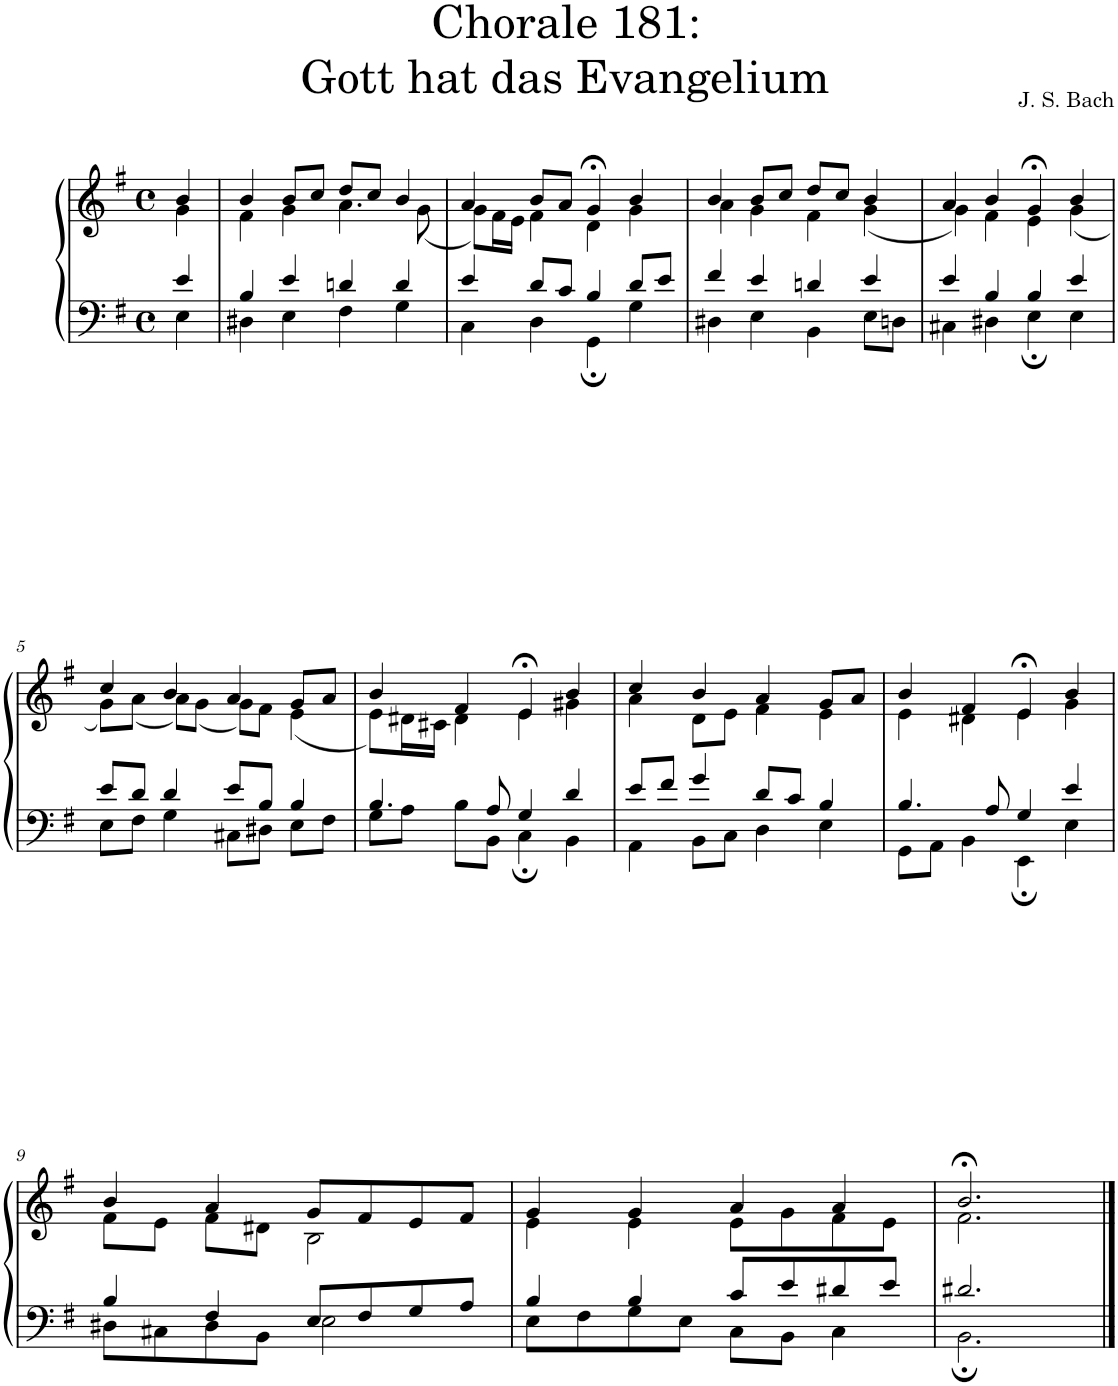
**kern	**kern
*part1	*part1
*staff2	*staff1
*I"S,A	*
*clefF4	*clefG2
*k[f#]	*k[f#]
*M4/4	*M4/4
*met(c)	*met(c)
=	=
*^	*^
4e/	4E\	4b/	4g\
=1	=1	=1	=1
4B/	4D#X\	4b/	4f#\
4e/	4E\	8b/L	4g\
.	.	8cc/J	.
4dn/	4F#\	8dd/L	4.a\
.	.	8cc/J	.
4d/	4G\	4b/	.
.	.	.	(<8g\
=2	=2	=2	=2
4e/	4C\	4a/	8g\L)
.	.	.	16f#\L
.	.	.	16e\JJ
8d/L	4D\	8b/L	4f#\
8c/J	.	8a/J	.
4B/	4GG;\	4g;</	4d\
8d/L	4G\	4b/	4g\
8e/J	.	.	.
=3	=3	=3	=3
4f#/	4D#X\	4b/	4a\
4e/	4E\	8b/L	4g\
.	.	8cc/J	.
4dn/	4BB\	8dd/L	4f#\
.	.	8cc/J	.
4e/	8E\L	4b/	(<4g\
.	8Dn\J	.	.
=4	=4	=4	=4
4e/	4C#X\	4a/	4g\)
4B/	4D#X\	4b/	4f#\
4B/	4E;\	4g;</	4e\
4e/	4E\	4b/	(<4g\
!!LO:LB:g=z	!!
=5	=5	=5	=5
8e/L	8E\L	4cc/	8g\L)
8d/J	8F#\J	.	(<8a\J
4d/	4G\	4b/	8a\L)
.	.	.	(<8g\J
8e/L	8C#X\L	4a/	8g\L)
8B/J	8D#X\J	.	8f#\J
4B/	8E\L	8g/L	(<4e\
.	8F#\J	8a/J	.
=6	=6	=6	=6
4.B/	8G\L	4b/	8e\L)
.	8A\J	.	16d#X\L
.	.	.	16c#X\JJ
.	8B\L	4f#/	4d#\
8A/	8BB\J	.	.
4G/	4C;\	4e;</	4e\
4d/	4BB\	4b/	4g#X\
=7	=7	=7	=7
8e/L	4AA\	4cc/	4a\
8f#/J	.	.	.
4g/	8BB\L	4b/	8d\L
.	8C\J	.	8e\J
8d/L	4D\	4a/	4f#\
8c/J	.	.	.
4B/	4E\	8g/L	4e\
.	.	8a/J	.
=8	=8	=8	=8
4.B/	8GG\L	4b/	4e\
.	8AA\J	.	.
.	4BB\	4f#/	4d#X\
8A/	.	.	.
4G/	4EE;\	4e;</	4e\
4e/	4E\	4b/	4g\
!!LO:LB:g=z	!!
=9	=9	=9	=9
4B/	8D#X\L	4b/	8f#\L
.	8C#X\	.	8e\J
4F#/	8D#\	4a/	8f#\L
.	8BB\J	.	8d#X\J
8E/L	2E\	8g/L	2B\
8F#/	.	8f#/	.
8G/	.	8e/	.
8A/J	.	8f#/J	.
=10	=10	=10	=10
4B/	8E\L	4g/	4e\
.	8F#\	.	.
4B/	8G\	4g/	4e\
.	8E\J	.	.
8c/L	8C\L	4a/	8e\L
8e/	8BB\J	.	8g\
8d#X/	4C\	4a/	8f#\
8e/J	.	.	8e\J
=11	=11	=11	=11
2.d#X/	2.BB;\	2.b;</	2.f#\
*v	*v	*	*
*	*v	*v
==	==
*-	*-
